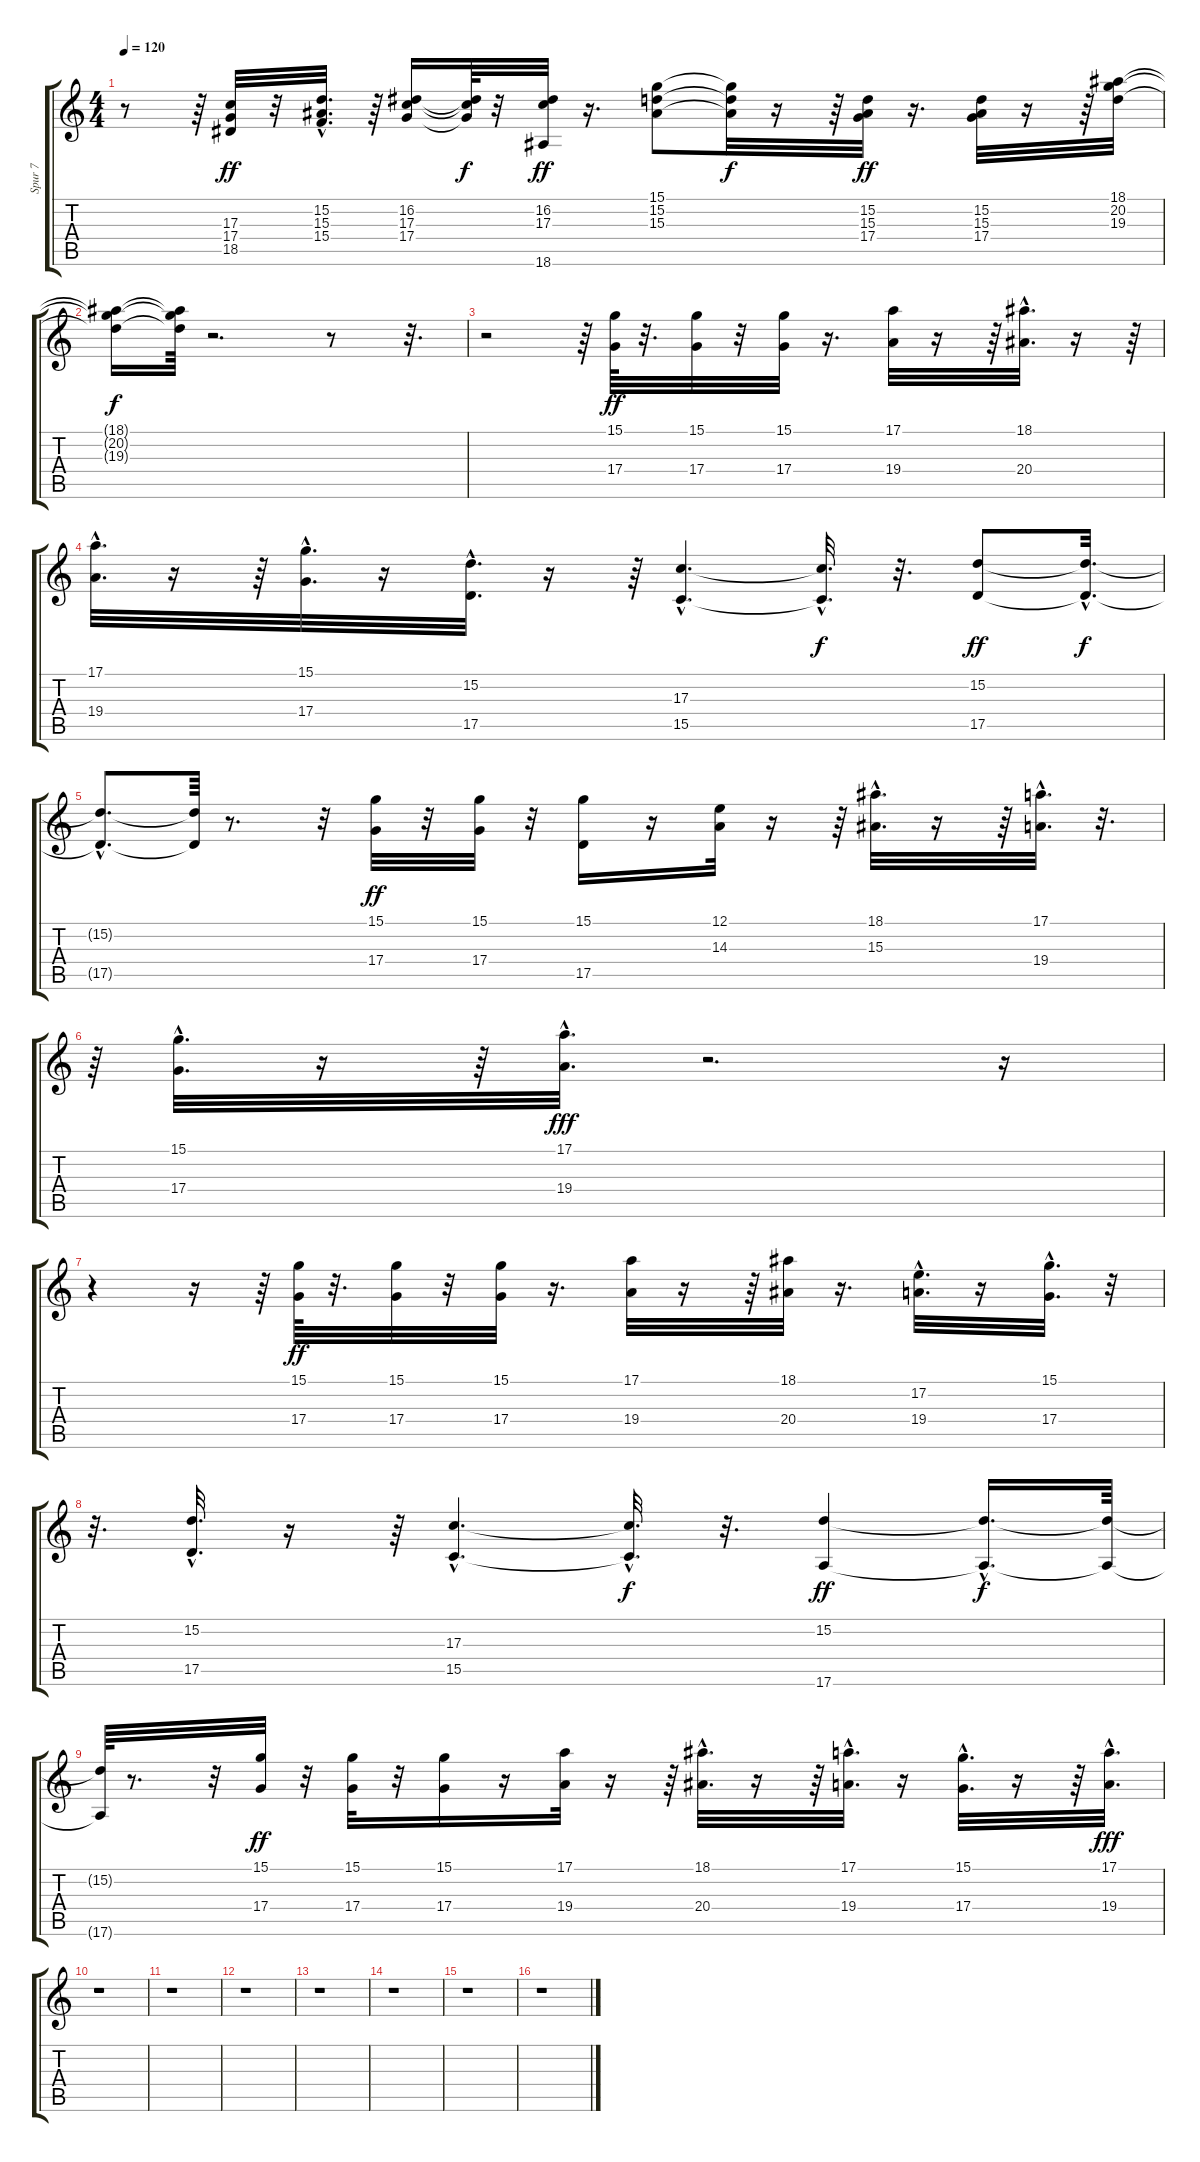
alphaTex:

\track ("Spur 7" "Spur 7") {instrument trumpet}
\staff {score tabs}
\tuning (E4 B3 G3 D3 A2 E2) {hide}
\ts (4 4)
\tempo 120
\clef g2
\ks c
r.8{dy ff} r.64 (17.3 17.4 18.5).32 r.32 (15.2{hac} 15.3 15.4).32{d} r.64 (16.2 17.3 17.4).16 (16.2{t} 17.3{t} 17.4{t}).64{dy f} r.32 (16.2 17.3 18.6).32{dy ff} r.16{d} (15.1 15.2 15.3).8 (15.1{t} 15.2{t} 15.3{t}).32{dy f} r.16 r.64 (15.2 15.3 17.4).32{dy ff} r.16{d} (15.2 15.3 17.4).32 r.16 r.64 (18.1 20.2 19.3).32 |
(18.1{t} 20.2{t} 19.3{t}).16{dy f} (18.1{t} 20.2{t} 19.3{t}).64 r.2{d} r.8 r.32{d} |
r.2 r.64 (15.1 17.4).64{dy ff} r.32{d} (15.1 17.4).32 r.32 (15.1 17.4).32 r.16{d} (17.1 19.4).32 r.16 r.64 (18.1{hac} 20.4).32{d} r.16 r.64 |
(17.1{hac} 19.4{hac}).32{d} r.16 r.64 (15.1{hac} 17.4{hac}).32{d} r.16 (15.2{hac} 17.5{hac}).32{d} r.16 r.64 (17.3{hac} 15.5{hac}).4{d} (17.3{hac t} 15.5{hac t}).32{d dy f} r.32{d} (15.2 17.5).8{dy ff} (15.2{hac t} 17.5{hac t}).32{d dy f} |
(15.2{hac t} 17.5{hac t}).8{d} (15.2{t} 17.5{t}).64 r.8{d} r.32 (15.1 17.4).32{dy ff} r.32 (15.1 17.4).32 r.32 (15.1 17.5).16 r.16 (12.1 14.3).32 r.16 r.64 (18.1{hac} 15.3{hac}).32{d} r.16 r.64 (17.1{hac} 19.4).32{d} r.32{d} |
r.64 (15.1{hac} 17.4{hac}).32{d} r.16 r.64 (17.1{hac} 19.4{hac}).32{d dy fff} r.2{d} r.16 |
r.4 r.16 r.64 (15.1 17.4).64{dy ff} r.32{d} (15.1 17.4).32 r.32 (15.1 17.4).32 r.16{d} (17.1 19.4).32 r.16 r.64 (18.1 20.4).32 r.16{d} (17.2 19.4{hac}).32{d} r.16 (15.1{hac} 17.4{hac}).32{d} r.32 |
r.32{d} (15.2{hac} 17.5{hac}).32{d} r.16 r.64 (17.3{hac} 15.5{hac}).4{d} (17.3{hac t} 15.5{hac t}).32{d dy f} r.32{d} (15.2 17.6).4{dy ff} (15.2{hac t} 17.6{hac t}).16{d dy f} (15.2{t} 17.6{t}).64 |
(15.2{t} 17.6{t}).64 r.8{d} r.32 (15.1 17.4).32{dy ff} r.32 (15.1 17.4).32 r.32 (15.1 17.4).16 r.16 (17.1 19.4).32 r.16 r.64 (18.1 20.4{hac}).32{d} r.16 r.64 (17.1 19.4{hac}).32{d} r.16 (15.1{hac} 17.4{hac}).32{d} r.16 r.64 (17.1{hac} 19.4{hac}).32{d dy fff} |
r.1 |
r.1 |
r.1 |
r.1 |
r.1 |
r.1 |
r.1
